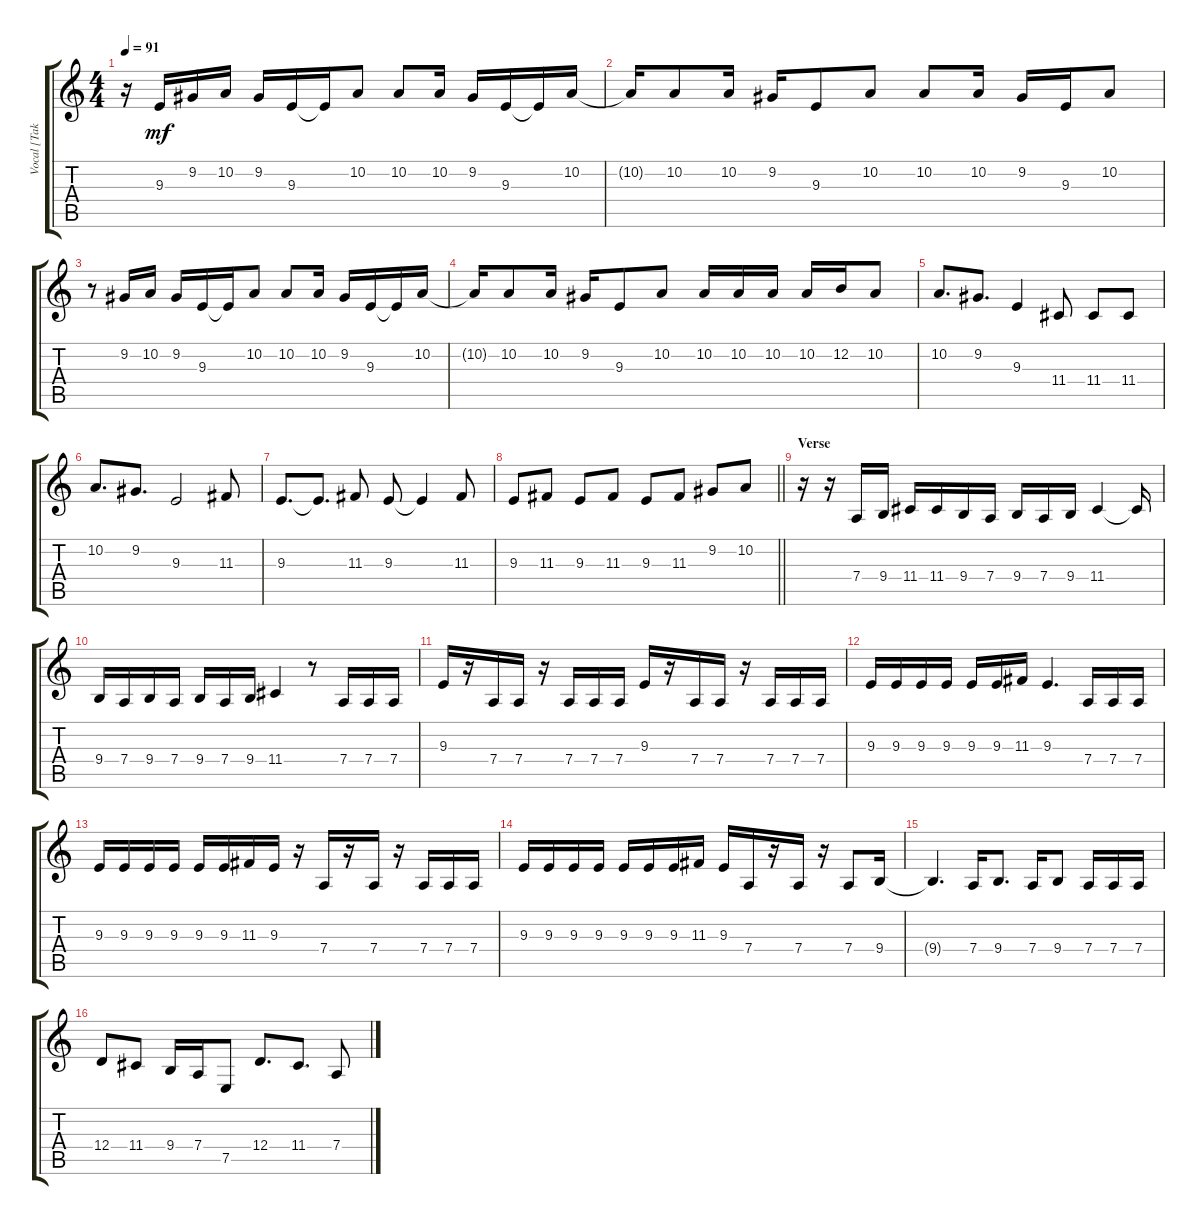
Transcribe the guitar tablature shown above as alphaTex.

\track ("Vocal [Taka]" "Vocal [Tak") {instrument flute}
\staff {score tabs}
\tuning (E4 B3 G3 D3 A2 E2) {hide}
\ts (4 4)
\tempo 91
\clef g2
\ks c
r.16{dy mf} 9.3.16 9.2.16 10.2.16 9.2.16 9.3.16 9.3{t}.16 10.2.8 10.2.8 10.2.16 9.2.16 9.3.16 9.3{t}.16 10.2.16 |
10.2{t}.16 10.2.8 10.2.16 9.2.16 9.3.8 10.2.8 10.2.8 10.2.16 9.2.16 9.3.16 10.2.8 |
r.8 9.2.16 10.2.16 9.2.16 9.3.16 9.3{t}.16 10.2.8 10.2.8 10.2.16 9.2.16 9.3.16 9.3{t}.16 10.2.16 |
10.2{t}.16 10.2.8 10.2.16 9.2.16 9.3.8 10.2.8 10.2.16 10.2.16 10.2.16 10.2.16 12.2.16 10.2.8 |
10.2.8{d} 9.2.8{d} 9.3.4 11.4.8 11.4.8 11.4.8 |
10.2.8{d} 9.2.8{d} 9.3.2 11.3.8 |
9.3.8{d} 9.3{t}.8{d} 11.3.8 9.3.8 9.3{t}.4 11.3.8 |
\barLineRight lightlight
9.3.8 11.3.8 9.3.8 11.3.8 9.3.8 11.3.8 9.2.8 10.2.8 |
\section ("" "Verse")
r.16 r.16 7.4.16 9.4.16 11.4.16 11.4.16 9.4.16 7.4.16 9.4.16 7.4.16 9.4.16 11.4.4 11.4{t}.16 |
9.4.16 7.4.16 9.4.16 7.4.16 9.4.16 7.4.16 9.4.16 11.4.4 r.8 7.4.16 7.4.16 7.4.16 |
9.3.16 r.16 7.4.16 7.4.16 r.16 7.4.16 7.4.16 7.4.16 9.3.16 r.16 7.4.16 7.4.16 r.16 7.4.16 7.4.16 7.4.16 |
9.3.16 9.3.16 9.3.16 9.3.16 9.3.16 9.3.16 11.3.16 9.3.4{d} 7.4.16 7.4.16 7.4.16 |
9.3.16 9.3.16 9.3.16 9.3.16 9.3.16 9.3.16 11.3.16 9.3.16 r.16 7.4.16 r.16 7.4.16 r.16 7.4.16 7.4.16 7.4.16 |
9.3.16 9.3.16 9.3.16 9.3.16 9.3.16 9.3.16 9.3.16 11.3.16 9.3.16 7.4.16 r.16 7.4.16 r.16 7.4.8 9.4.16 |
9.4{t}.4{d} 7.4.16 9.4.8{d} 7.4.16 9.4.8 7.4.16 7.4.16 7.4.16 |
12.4.8 11.4.8 9.4.16 7.4.16 7.5.8 12.4.8{d} 11.4.8{d} 7.4.8
